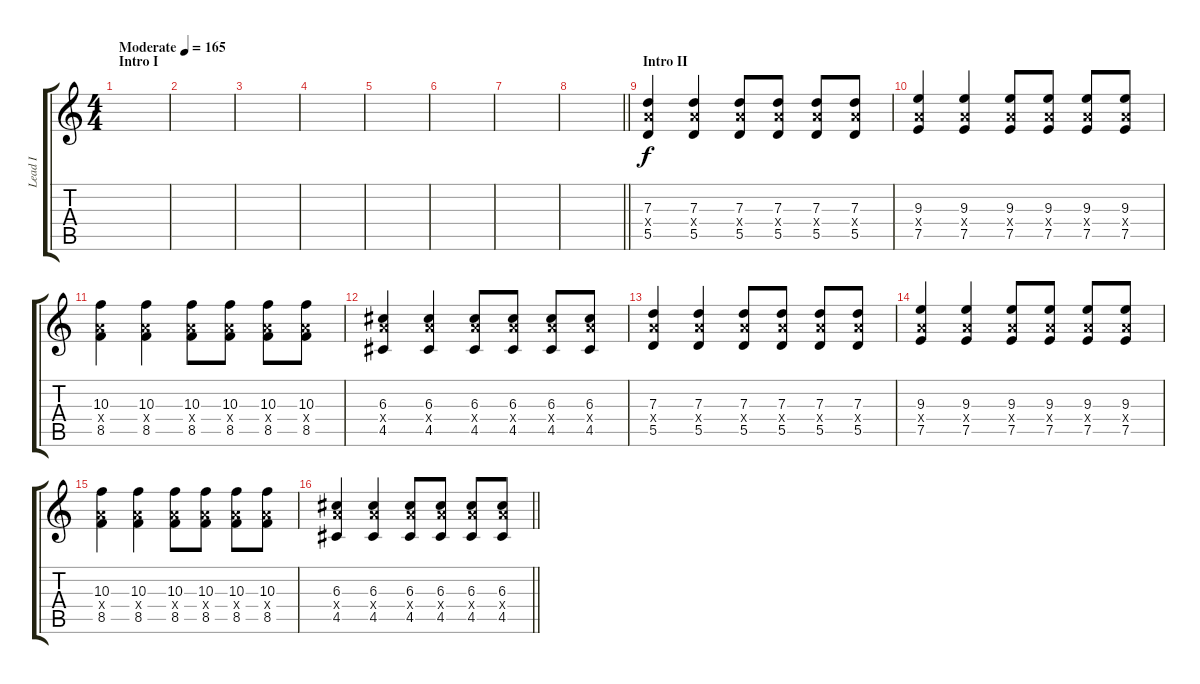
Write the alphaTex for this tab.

\track ("Lead I" "Lead I") {instrument distortionguitar}
\staff {score tabs}
\tuning (E4 B3 G3 D3 A2 D2) {hide}
\ts (4 4)
\section ("" "Intro I")
\tempo (165 "Moderate")
\clef g2
\ks c
|
|
|
|
|
|
|
\barLineRight lightlight
|
\section ("" "Intro II")
(7.3 7.4{x} 5.5).4 (7.3 7.4{x} 5.5).4 (7.3 7.4{x} 5.5).8 (7.3 7.4{x} 5.5).8 (7.3 7.4{x} 5.5).8 (7.3 7.4{x} 5.5).8 |
(9.3 7.4{x} 7.5).4 (9.3 7.4{x} 7.5).4 (9.3 7.4{x} 7.5).8 (9.3 7.4{x} 7.5).8 (9.3 7.4{x} 7.5).8 (9.3 7.4{x} 7.5).8 |
(10.3 7.4{x} 8.5).4 (10.3 7.4{x} 8.5).4 (10.3 7.4{x} 8.5).8 (10.3 7.4{x} 8.5).8 (10.3 7.4{x} 8.5).8 (10.3 7.4{x} 8.5).8 |
(6.3 7.4{x} 4.5).4 (6.3 7.4{x} 4.5).4 (6.3 7.4{x} 4.5).8 (6.3 7.4{x} 4.5).8 (6.3 7.4{x} 4.5).8 (6.3 7.4{x} 4.5).8 |
(7.3 7.4{x} 5.5).4 (7.3 7.4{x} 5.5).4 (7.3 7.4{x} 5.5).8 (7.3 7.4{x} 5.5).8 (7.3 7.4{x} 5.5).8 (7.3 7.4{x} 5.5).8 |
(9.3 7.4{x} 7.5).4 (9.3 7.4{x} 7.5).4 (9.3 7.4{x} 7.5).8 (9.3 7.4{x} 7.5).8 (9.3 7.4{x} 7.5).8 (9.3 7.4{x} 7.5).8 |
(10.3 7.4{x} 8.5).4 (10.3 7.4{x} 8.5).4 (10.3 7.4{x} 8.5).8 (10.3 7.4{x} 8.5).8 (10.3 7.4{x} 8.5).8 (10.3 7.4{x} 8.5).8 |
\barLineRight lightlight
(6.3 7.4{x} 4.5).4 (6.3 7.4{x} 4.5).4 (6.3 7.4{x} 4.5).8 (6.3 7.4{x} 4.5).8 (6.3 7.4{x} 4.5).8 (6.3 7.4{x} 4.5).8
